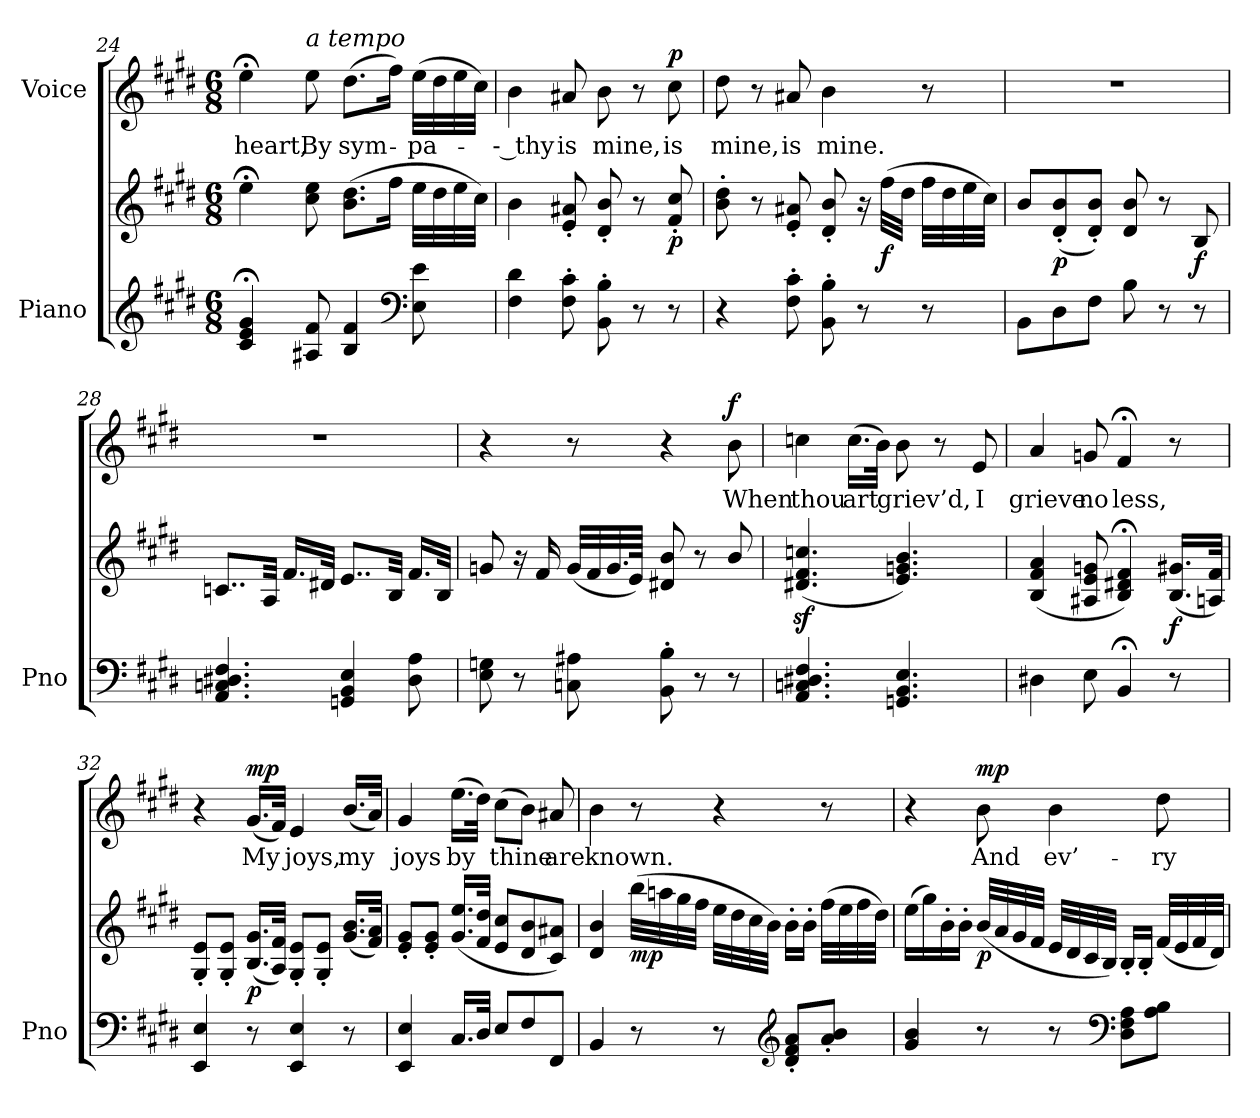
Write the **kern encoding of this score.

**kern	**kern	**dynam	**kern	**text	**dynam
*part2	*part2	*part2	*part1	*part1	*part1
*staff3	*staff2	*staff2/3	*staff1	*staff1	*staff1
*I"Piano	*	*	*I"Voice	*	*
*I'Pno	*	*	*	*	*
*clefG2	*clefG2	*	*clefG2	*	*
*k[f#c#g#d#]	*k[f#c#g#d#]	*	*k[f#c#g#d#]	*	*
*M6/8	*M6/8	*	*M6/8	*	*
=24	=24	=24	=24	=24	=24
!	!	!	!	!LO:LY:b	!
4c#/;< 4e/;< 4g#/;<	4ee;<\	.	4ee;<\	heart,	.
*	*	*	*MM64	*	*
!	!	!	!LO:TX:a:i:t=a tempo	!	!
!	!	!	!	!LO:LY:b	!
8A#X/ 8f#/	8cc#\ 8ee\	.	8ee\	By	.
!	!	!	!	!LO:LY:b	!
4B/ 4f#/	(>8.b\ 8.dd#\L	.	(>8.dd#\L	sym-	.
.	16ff#\Jk	.	16ff#\Jk)	.	.
*clefF4	*	*	*	*	*
!	!	!	!	!LO:LY:b	!
8E\ 8e\	32ee\LLL	.	(>32ee\LLL	-pa-	.
.	32dd#\	.	32dd#\	.	.
.	32ee\	.	32ee\	.	.
.	32cc#\JJJ)	.	32cc#\JJJ)	.	.
!!LO:LB:g=z
=25	=25	=25	=25	=25	=25
!	!	!	!	!LO:LY:b	!
4F#\ 4d#\	4b\	.	4b\	-- thy	.
!	!	!	!	!LO:LY:b	!
8F#\' 8c#\'	8e/' 8a#X/'	.	8a#X/	is	.
!	!	!	!	!LO:LY:b	!
8BB\' 8B\'	8d#/' 8b/'	.	8b\	mine,	.
8r	8r	.	8r	.	.
!	!	!LO:DY:b	!	!LO:LY:b	!LO:DY:a
8r	8f#/' 8cc#/'	p	8cc#\	is	p
=26	=26	=26	=26	=26	=26
!	!	!	!	!LO:LY:b	!
4r	8b\' 8dd#\'	.	8dd#\	mine,	.
.	8r	.	8r	.	.
!	!	!	!	!LO:LY:b	!
8F#\' 8c#\'	8e/' 8a#X/'	.	8a#X/	is	.
!	!	!	!	!LO:LY:b	!
8BB\' 8B\'	8d#/' 8b/'	.	4b\	mine.	.
8r	16r	.	.	.	.
!	!	!LO:DY:b	!	!	!
.	(>32ff#\LLL	f	.	.	.
.	32dd#\JJJ	.	.	.	.
8r	32ff#\LLL	.	8r	.	.
.	32dd#\	.	.	.	.
.	32ee\	.	.	.	.
.	32cc#\JJJ)	.	.	.	.
=27	=27	=27	=27	=27	=27
8BB\L	8b/L	.	2.r	.	.
!	!	!LO:DY:b	!	!	!
8D#\	(<8d#/' 8b/'	p	.	.	.
8F#\J	8d#/' 8b/'J)	.	.	.	.
8B\	8d#/ 8b/	.	.	.	.
8r	8r	.	.	.	.
!	!	!LO:DY:b	!	!	!
8r	8B/	f	.	.	.
!!LO:LB:g=z
=28	=28	=28	=28	=28	=28
4.AA/ 4.Cn/ 4.D#X/ 4.F#/	8..cn/L	.	2.r	.	.
.	32A/Jkk	.	.	.	.
.	16.f#/LL	.	.	.	.
.	32d#X/JJk	.	.	.	.
4GGn/ 4BB/ 4E/	8..e/L	.	.	.	.
.	32B/Jkk	.	.	.	.
8D#\ 8A\	16.f#/LL	.	.	.	.
.	32B/JJk	.	.	.	.
=29	=29	=29	=29	=29	=29
8E\ 8Gn\	8gn/	.	4r	.	.
8r	16r	.	.	.	.
.	16f#/	.	.	.	.
8Cn\ 8A#X\	(<32g/LLL	.	8r	.	.
.	32f#/	.	.	.	.
.	32.g/	.	.	.	.
.	64e/JJJk)	.	.	.	.
8BB\' 8B\'	8d#X/ 8b/	.	4r	.	.
8r	8r	.	.	.	.
!	!	!	!	!LO:LY:b	!LO:DY:a
8r	8b/	.	8b\	When	f
=30	=30	=30	=30	=30	=30
!	!	!	!	!LO:LY:b	!
4.AA/ 4.Cn/ 4.D#X/ 4.F#/	(>4.d#X/z< 4.f#/z< 4.ccn/z<	.	4ccn\	thou	.
!	!	!	!	!LO:LY:b	!
.	.	.	(>16.cc\LL	art	.
.	.	.	32b\JJk)	.	.
!	!	!	!	!LO:LY:b	!
4.GGn/ 4.BB/ 4.E/	4.e/ 4.gn/ 4.b/)	.	8b\	griev’d,	.
.	.	.	8r	.	.
!	!	!	!	!LO:LY:b	!
.	.	.	8e/	I	.
!!LO:PB:g=z
=31	=31	=31	=31	=31	=31
!	!	!	!	!LO:LY:b	!
4D#X\	(<4B/ 4f#/ 4a/	.	4a/	grieve	.
!	!	!	!	!LO:LY:b	!
8E\	8A#X/ 8e/ 8gn/	.	8gn/	no	.
!	!	!	!	!LO:LY:b	!
4BB;</	4B/;< 4d#X/;< 4f#/;<)	.	4f#;</	less,	.
!	!	!LO:DY:b	!	!	!
8r	(<16.B/ 16.g#X/LL	f	8r	.	.
.	32An/ 32f#/JJk)	.	.	.	.
=32	=32	=32	=32	=32	=32
4EE/ 4E/	8G#/' 8e/'L	.	4r	.	.
.	8G#/' 8e/'J	.	.	.	.
!	!	!LO:DY:b	!	!LO:LY:b	!LO:DY:a
8r	(<16.B/ 16.g#/LL	p	(<16.g#/LL	My	mp
.	32A/ 32f#/JJk)	.	32f#/JJk)	.	.
!	!	!	!	!LO:LY:b	!
4EE/ 4E/	8G#/' 8e/'L	.	4e/	joys,	.
.	8G#/' 8e/'J	.	.	.	.
!	!	!	!	!LO:LY:b	!
8r	(<16.g#/ 16.b/LL	.	(<16.b/LL	my	.
.	32f#/ 32a/JJk)	.	32a/JJk)	.	.
=33	=33	=33	=33	=33	=33
!	!	!	!	!LO:LY:b	!
4EE/ 4E/	8e/' 8g#/'L	.	4g#/	joys	.
.	8e/' 8g#/'J	.	.	.	.
!	!	!	!	!LO:LY:b	!
16.C#/LL	(<16.g#/ 16.ee/LL	.	(>16.ee\LL	by	.
32D#/JJk	32f#/ 32dd#/JJk	.	32dd#\JJk)	.	.
!	!	!	!	!LO:LY:b	!
8E/L	8e/ 8cc#/L	.	(>8cc#\L	thine	.
8F#/	8d#/ 8b/	.	8b\J)	.	.
!	!	!	!	!LO:LY:b	!
8FF#/J	8c#/ 8a#X/J)	.	8a#X/	are	.
!!LO:LB:g=z
=34	=34	=34	=34	=34	=34
!	!	!	!	!LO:LY:b	!
4BB/	4d#/ 4b/	.	4b\	known.	.
!	!	!LO:DY:b	!	!	!
8r	(>32bb\LLL	mp	8r	.	.
.	32aan\	.	.	.	.
.	32gg#\	.	.	.	.
.	32ff#\JJJ	.	.	.	.
8r	32ee\LLL	.	4r	.	.
.	32dd#\	.	.	.	.
.	32cc#\	.	.	.	.
.	32b\JJJ)	.	.	.	.
*clefG2	*	*	*	*	*
8d#/' 8f#/' 8a/'L	16b'\LL	.	.	.	.
.	16b'\JJ	.	.	.	.
8a/' 8b/'J	(>32ff#\LLL	.	8r	.	.
.	32ee\	.	.	.	.
.	32ff#\	.	.	.	.
.	32dd#\JJJ)	.	.	.	.
=35	=35	=35	=35	=35	=35
4g#/ 4b/	(>16ee\LL	.	4r	.	.
.	16gg#\)	.	.	.	.
.	16b'\	.	.	.	.
.	16b'\JJ	.	.	.	.
!	!	!LO:DY:b	!	!LO:LY:b	!LO:DY:a
8r	(<32b/LLL	p	8b\	And	mp
.	32a/	.	.	.	.
.	32g#/	.	.	.	.
.	32f#/JJJ	.	.	.	.
!	!	!	!	!LO:LY:b	!
8r	32e/LLL	.	4b\	ev’-	.
.	32d#/	.	.	.	.
.	32c#/	.	.	.	.
.	32B/JJJ)	.	.	.	.
*clefF4	*	*	*	*	*
8D#\ 8F#\ 8A\L	16B'/LL	.	.	.	.
.	16B'/JJ	.	.	.	.
!	!	!	!	!LO:LY:b	!
8A\ 8B\J	(<32f#/LLL	.	8dd#\	-ry	.
.	32e/	.	.	.	.
.	32f#/	.	.	.	.
.	32d#/JJJ)	.	.	.	.
=	=	=	=	=	=
*-	*-	*-	*-	*-	*-
